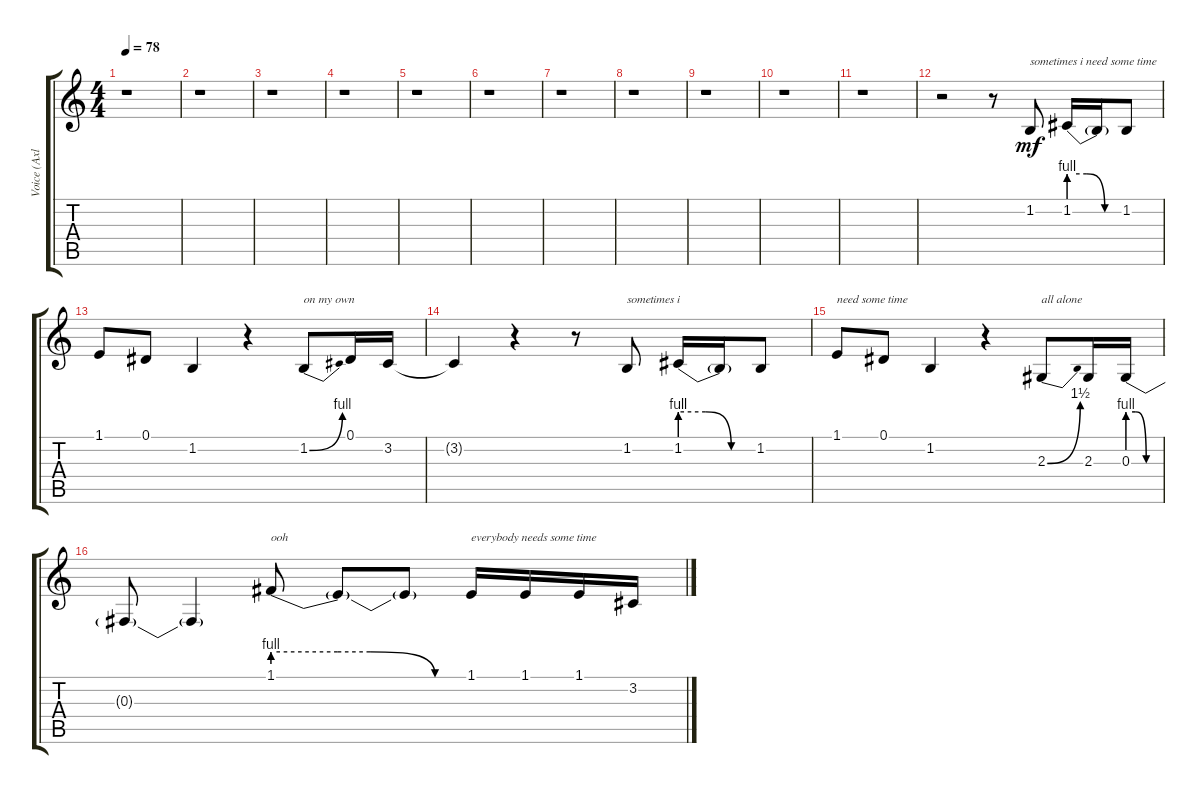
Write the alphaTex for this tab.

\track ("Voice (Axl)" "Voice (Axl") {instrument lead2sawtooth}
\staff {score tabs}
\tuning (Eb4 Bb3 Gb3 Db3 Ab2 Eb2) {hide}
\ts (4 4)
\tempo 78
\clef g2
\ks c
r.1{dy mf} |
r.1 |
r.1 |
r.1 |
r.1 |
r.1 |
r.1 |
r.1 |
r.1 |
r.1 |
r.1 |
r.2 r.8 1.2.8{txt "sometimes i need some time"} 1.2{be (custom 0 4 20 4 40 0 60 0)}.16 1.2{t}.16 1.2.8 |
1.1.8 0.1.8 1.2.4 r.4 1.2{be (bend 0 0 60 4)}.8{txt "on my own"} 0.1.16 3.2.16 |
3.2{t}.4 r.4 r.8 1.2.8{txt "sometimes i "} 1.2{be (custom 0 4 20 4 40 0 60 0)}.16 1.2{t}.16 1.2.8 |
1.1.8{txt "need some time"} 0.1.8 1.2.4 r.4 2.3{be (bend 0 0 60 6)}.8{txt "all alone"} 2.3.16 0.3{be (custom 0 4 15 4 35 0 40 0 60 0)}.16 |
0.3{t}.8 0.3{t}.4 1.1{be (custom 0 4 20 4 30 4 50 0 60 0)}.8{txt "ooh"} 1.1{t}.8 1.1{t}.8 1.1.16{txt "everybody needs some time"} 1.1.16 1.1.16 3.2.16
